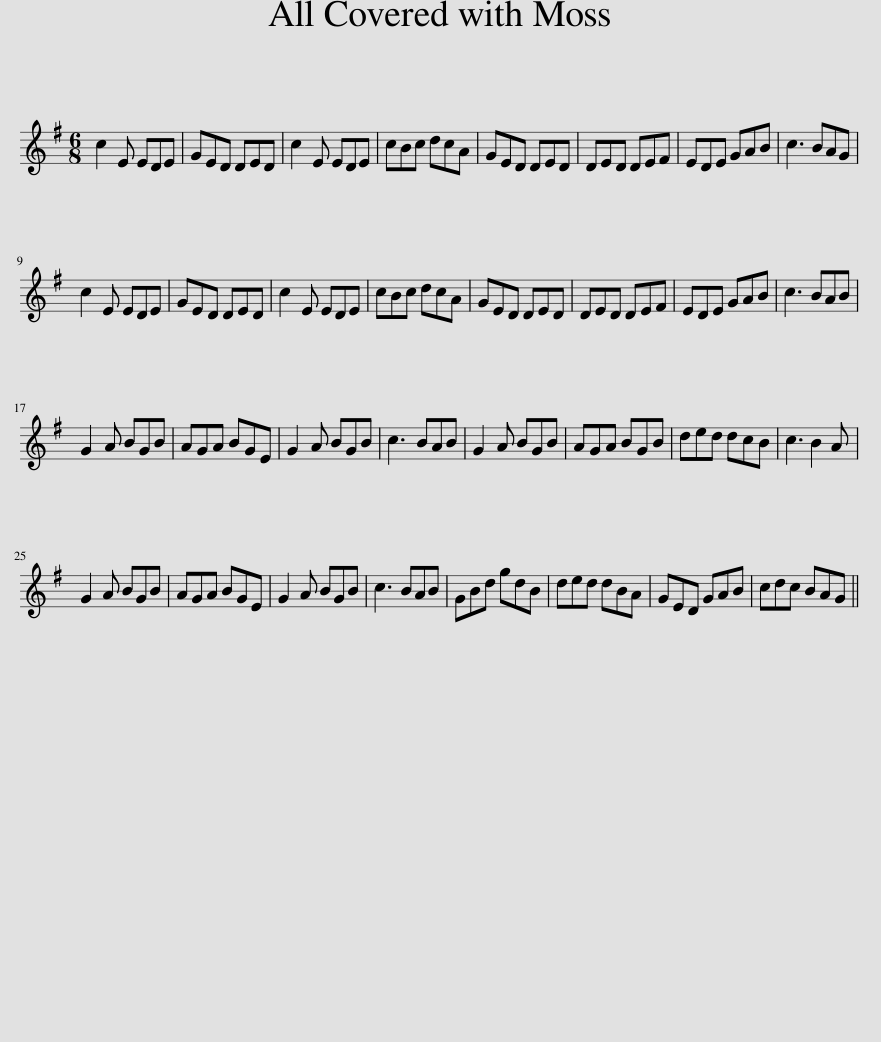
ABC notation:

X:1
L:1/8
M:6/8
I:linebreak $
K:Emin
V:1 treble
V:1
 c2 E EDE | GED DED | c2 E EDE | cBc dcA | GED DED | %5
 DED DEF | EDE GAB | c3 BAG |$ c2 E EDE | GED DED | %10
 c2 E EDE | cBc dcA | GED DED | DED DEF | EDE GAB | %15
 c3 BAB |$ G2 A BGB | AGA BGE | G2 A BGB | c3 BAB | %20
 G2 A BGB | AGA BGB | ded dcB | c3 B2 A |$ G2 A BGB | %25
 AGA BGE | G2 A BGB | c3 BAB | GBd gdB | ded dBA | %30
 GED GAB | cdc BAG || %32
